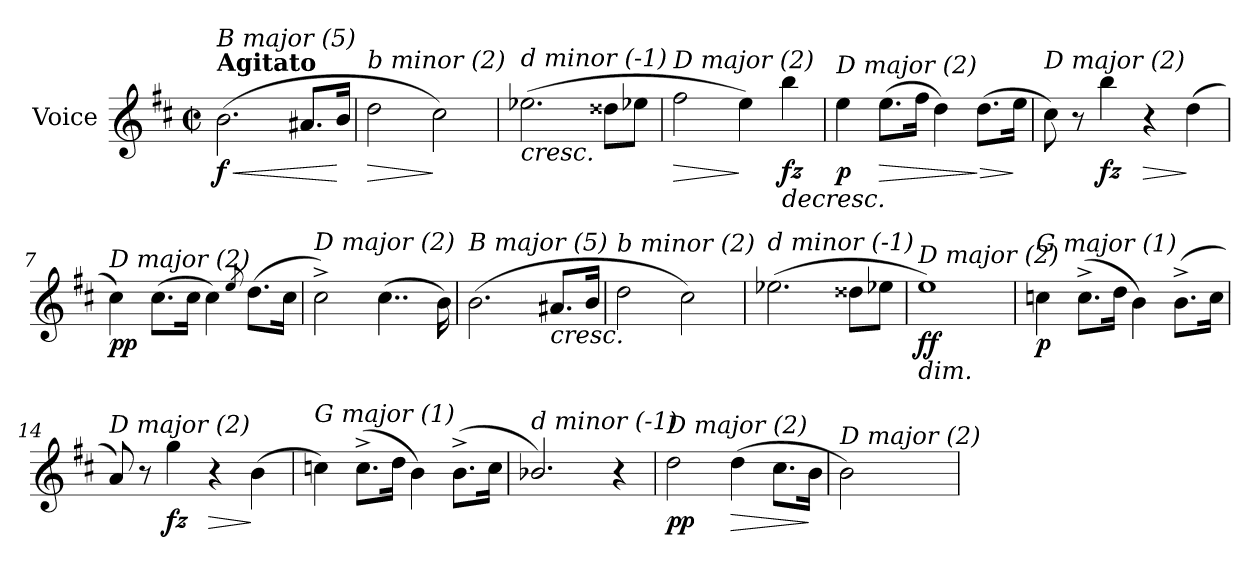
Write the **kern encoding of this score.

**kern	**dynam
*part1	*part1
*staff1	*staff1
*I"Voice	*
*I'V	*
*clefG2	*
*k[f#c#]	*
*M2/2	*
*met(c|)	*
=1	=1
!LO:TX:a:B:t=Agitato	!
!LO:TX:i:t=B major (5)	!
!	!LO:HP:b
!	!LO:DY:n=1:b
(>2.b\	< f
8.a#X/L	.
16b/Jk	[
=2	=2
!LO:TX:i:t=b minor (2)	!
!	!LO:HP:b
2dd\	>
2cc#\)	]
=3	=3
!LO:TX:b:i:t=cresc.	!
!LO:TX:i:t=d minor (-1)	!
(>2.ee-Xi\	.
8dd##Xi\L	.
8ee-Xi\J	.
=4	=4
!LO:TX:i:t=D major (2)	!
!	!LO:HP:b
2ff#\	>
4ee\)	]
!	!LO:HP:b
!	!LO:DY:n=1:b
4bb\	> fz
=5	=5
!LO:TX:i:t=D major (2)	!
!	!LO:DY:b
4ee\	p
!	!LO:HP:n=1:b
(>8.ee\L	] >
16ff#\Jk	.
4dd\)	.
!	!LO:HP:n=1:b
(>8.dd\L	] >
16ee\Jk	]
=6	=6
!LO:TX:i:t=D major (2)	!
8cc#\)	.
8r	.
!	!LO:DY:b
4bb\	fz
!	!LO:HP:b
4r	>
(>4dd\	]
!!LO:LB:g=z
=7	=7
!LO:TX:i:t=D major (2)	!
!	!LO:DY:b
4cc#\)	pp
(>8.cc#\L	.
16cc#\Jk	.
4cc#\)	.
8qee/	.
(>8.dd\L	.
16cc#\Jk	.
=8	=8
!LO:TX:i:t=D major (2)	!
2cc#^\)	.
(>4..cc#\	.
16b\)	.
=9	=9
!LO:TX:i:t=B major (5)	!
(>2.b\	.
!LO:TX:b:i:t=cresc.	!
8.a#X/L	.
16b/Jk	.
=10	=10
!LO:TX:i:t=b minor (2)	!
2dd\	.
2cc#\)	.
=11	=11
!LO:TX:i:t=d minor (-1)	!
(>2.ee-Xi\	.
8dd##Xi\L	.
8ee-Xi\J	.
=12	=12
!LO:TX:b:i:t=dim.	!
!LO:TX:i:t=D major (2)	!
!	!LO:DY:b
1ee)	ff
!!LO:LB:g=z
=13	=13
!LO:TX:i:t=G major (1)	!
!	!LO:DY:b
4ccn\	p
(>8.cc^\L	.
16dd\Jk	.
4b\)	.
(>8.b^\L	.
16cc\Jk	.
=14	=14
!LO:TX:i:t=D major (2)	!
8a/)	.
8r	.
!	!LO:DY:b
4gg\	fz
!	!LO:HP:b
4r	>
(>4b\	]
=15	=15
!LO:TX:i:t=G major (1)	!
4ccn\)	.
(>8.cc^\L	.
16dd\Jk	.
4b\)	.
(>8.b^\L	.
16cc\Jk	.
=16	=16
!LO:TX:i:t=d minor (-1)	!
2.b-Xi/)	.
4r	.
=17	=17
!LO:TX:i:t=D major (2)	!
!	!LO:DY:b
2dd\	pp
!	!LO:HP:b
(>4dd\	>
8.cc#\L	.
16b\Jk	]
=18	=18
!LO:TX:i:t=D major (2)	!
2b\)	.
=	=
*-	*-
